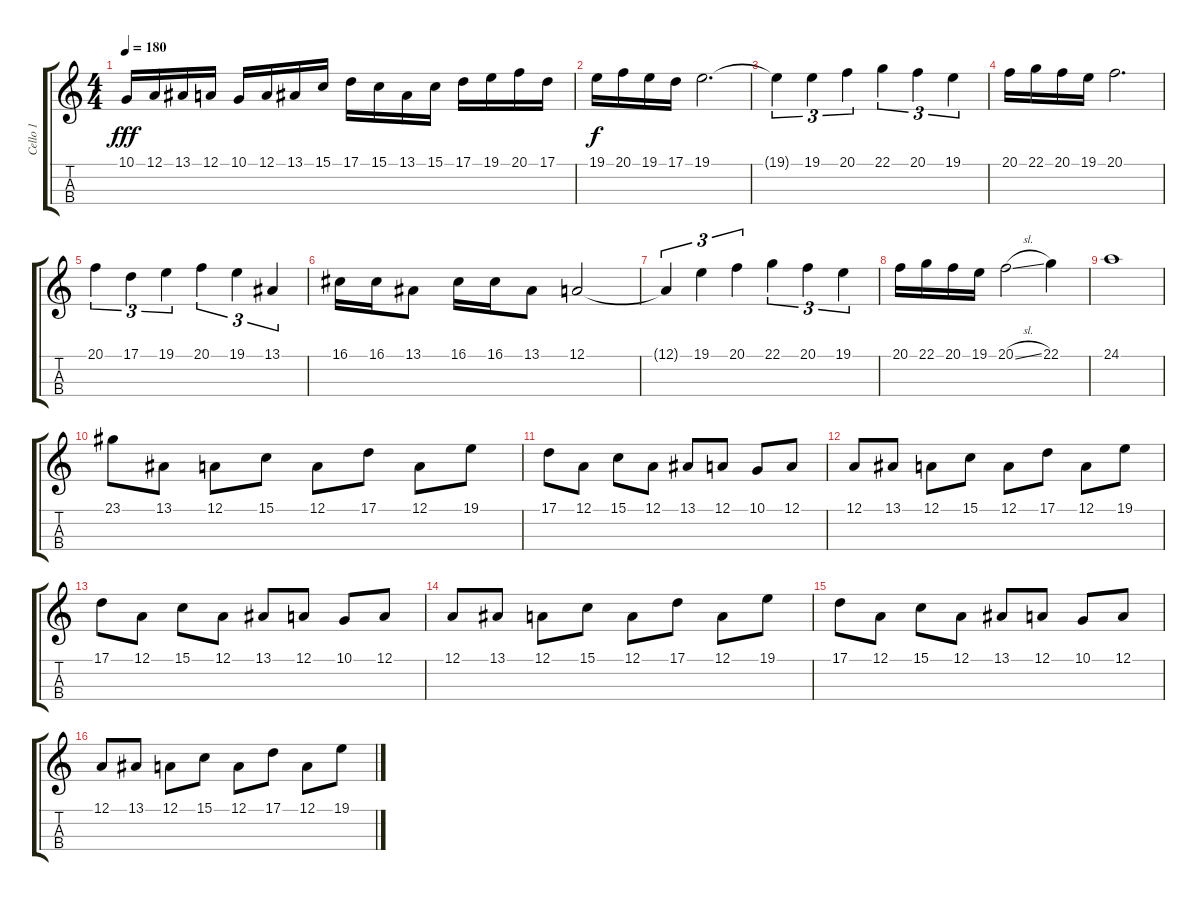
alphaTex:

\track ("Cello 1" "Cello 1") {instrument cello}
\staff {score tabs}
\tuning (A3 D3 G2 C2) {hide}
\ts (4 4)
\tempo 180
\clef g2
\ks c
10.1.16{dy fff} 12.1.16 13.1.16 12.1.16 10.1.16 12.1.16 13.1.16 15.1.16 17.1.16 15.1.16 13.1.16 15.1.16 17.1.16 19.1.16 20.1.16 17.1.16 |
19.1.16{dy f} 20.1.16 19.1.16 17.1.16 19.1.2{d} |
19.1{t}.4{tu (3 2)} 19.1.4{tu (3 2)} 20.1.4{tu (3 2)} 22.1.4{tu (3 2)} 20.1.4{tu (3 2)} 19.1.4{tu (3 2)} |
20.1.16 22.1.16 20.1.16 19.1.16 20.1.2{d} |
20.1.4{tu (3 2)} 17.1.4{tu (3 2)} 19.1.4{tu (3 2)} 20.1.4{tu (3 2)} 19.1.4{tu (3 2)} 13.1.4{tu (3 2)} |
16.1.16 16.1.16 13.1.8 16.1.16 16.1.16 13.1.8 12.1.2 |
12.1{t}.4{tu (3 2)} 19.1.4{tu (3 2)} 20.1.4{tu (3 2)} 22.1.4{tu (3 2)} 20.1.4{tu (3 2)} 19.1.4{tu (3 2)} |
20.1.16 22.1.16 20.1.16 19.1.16 20.1{sl}.2 22.1.4 |
24.1.1 |
23.1.8 13.1.8 12.1.8 15.1.8 12.1.8 17.1.8 12.1.8 19.1.8 |
17.1.8 12.1.8 15.1.8 12.1.8 13.1.8 12.1.8 10.1.8 12.1.8 |
12.1.8 13.1.8 12.1.8 15.1.8 12.1.8 17.1.8 12.1.8 19.1.8 |
17.1.8 12.1.8 15.1.8 12.1.8 13.1.8 12.1.8 10.1.8 12.1.8 |
12.1.8 13.1.8 12.1.8 15.1.8 12.1.8 17.1.8 12.1.8 19.1.8 |
17.1.8 12.1.8 15.1.8 12.1.8 13.1.8 12.1.8 10.1.8 12.1.8 |
12.1.8 13.1.8 12.1.8 15.1.8 12.1.8 17.1.8 12.1.8 19.1.8
